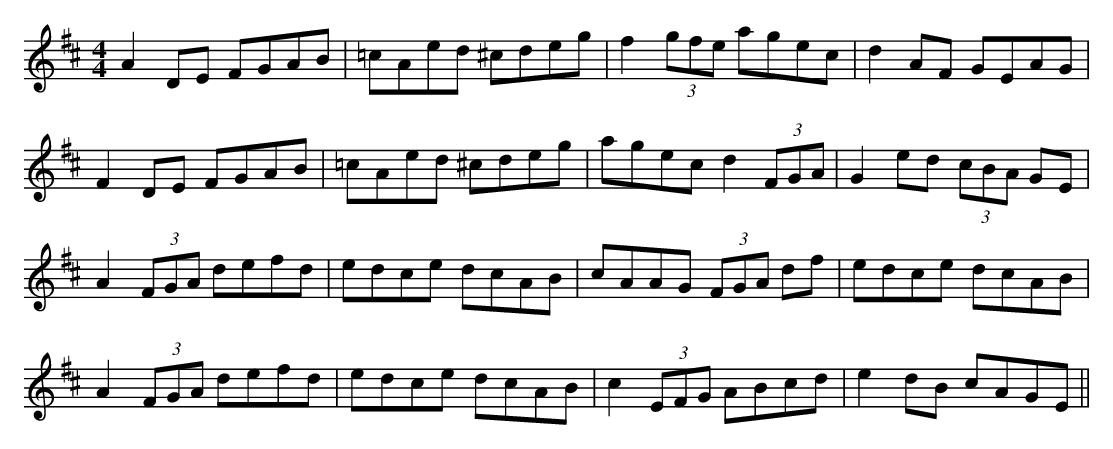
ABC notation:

X:1
M:4/4
K:D
A2 DE FGAB|=cAed ^cdeg|f2 (3gfe agec|d2 AF GEAG|
F2 DE FGAB|=cAed ^cdeg|agec d2 (3FGA|G2 ed (3cBA GE|
A2 (3FGA defd|edce dcAB|cAAG (3FGA df|edce dcAB|
A2 (3FGA defd|edce dcAB|c2 (3EFG ABcd|e2 dB cAGE||
